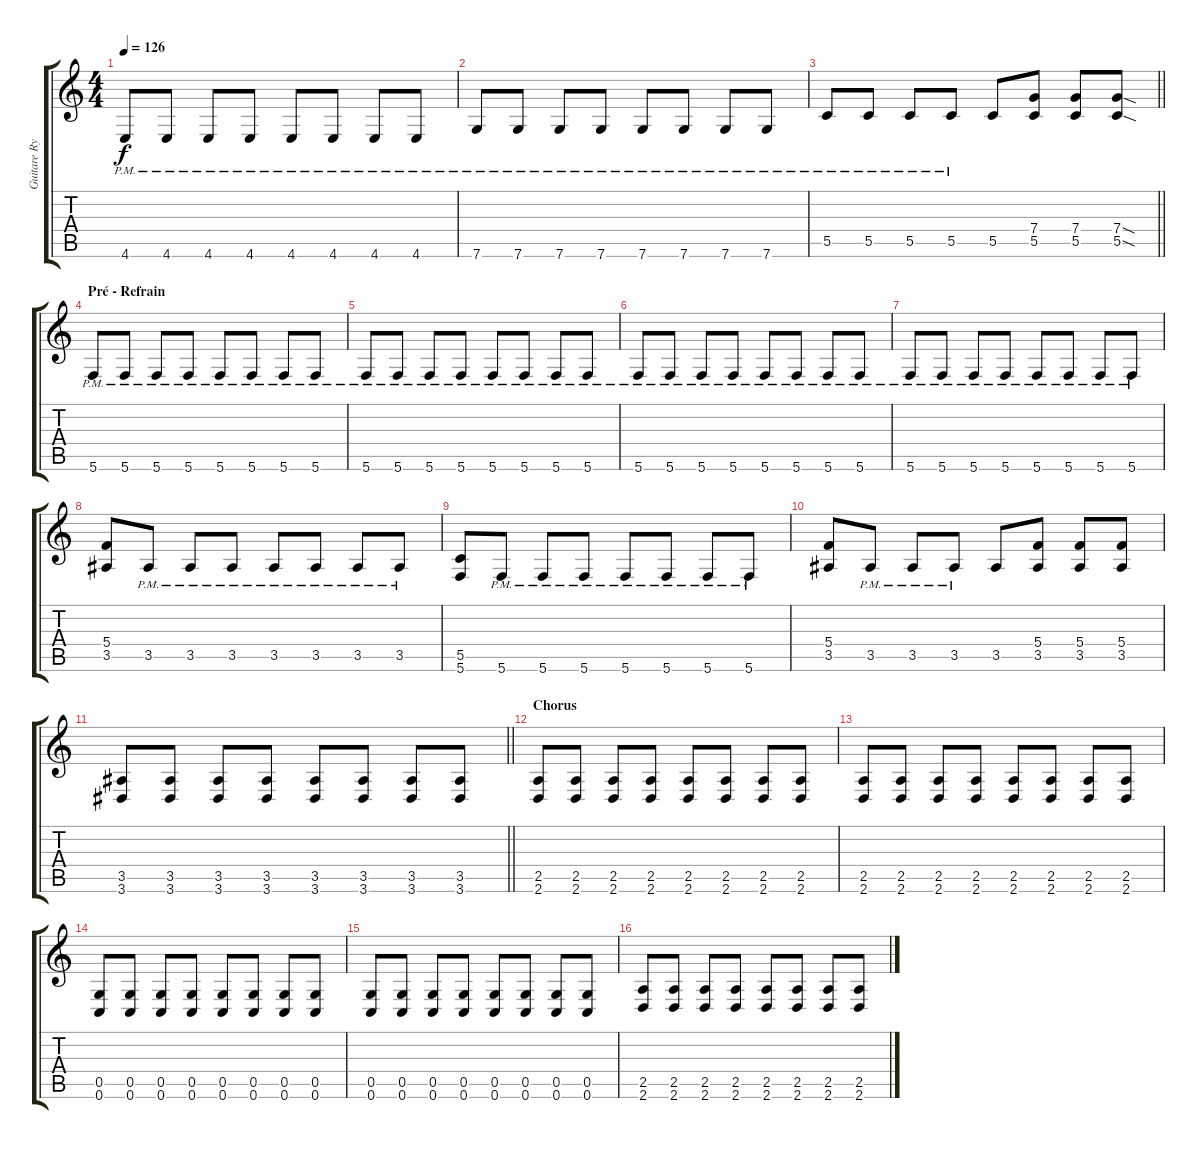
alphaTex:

\track ("Guitare Rythmique" "Guitare Ry") {instrument distortionguitar}
\staff {score tabs}
\tuning (D4 A3 F3 C3 G2 C2) {hide}
\ts (4 4)
\tempo 126
\clef g2
\ks c
4.6{pm}.8{dy f} 4.6{pm}.8 4.6{pm}.8 4.6{pm}.8 4.6{pm}.8 4.6{pm}.8 4.6{pm}.8 4.6{pm}.8 |
7.6{pm}.8 7.6{pm}.8 7.6{pm}.8 7.6{pm}.8 7.6{pm}.8 7.6{pm}.8 7.6{pm}.8 7.6{pm}.8 |
\barLineRight lightlight
5.5{pm}.8 5.5{pm}.8 5.5{pm}.8 5.5{pm}.8 5.5.8 (7.4 5.5).8 (7.4 5.5).8 (7.4{sod} 5.5{sod}).8 |
\section ("" "Pré - Refrain")
5.6{pm}.8 5.6{pm}.8 5.6{pm}.8 5.6{pm}.8 5.6{pm}.8 5.6{pm}.8 5.6{pm}.8 5.6{pm}.8 |
5.6{pm}.8 5.6{pm}.8 5.6{pm}.8 5.6{pm}.8 5.6{pm}.8 5.6{pm}.8 5.6{pm}.8 5.6{pm}.8 |
5.6{pm}.8 5.6{pm}.8 5.6{pm}.8 5.6{pm}.8 5.6{pm}.8 5.6{pm}.8 5.6{pm}.8 5.6{pm}.8 |
5.6{pm}.8 5.6{pm}.8 5.6{pm}.8 5.6{pm}.8 5.6{pm}.8 5.6{pm}.8 5.6{pm}.8 5.6{pm}.8 |
(5.4 3.5).8 3.5{pm}.8 3.5{pm}.8 3.5{pm}.8 3.5{pm}.8 3.5{pm}.8 3.5{pm}.8 3.5{pm}.8 |
(5.5 5.6).8 5.6{pm}.8 5.6{pm}.8 5.6{pm}.8 5.6{pm}.8 5.6{pm}.8 5.6{pm}.8 5.6{pm}.8 |
(5.4 3.5).8 3.5{pm}.8 3.5{pm}.8 3.5{pm}.8 3.5.8 (5.4 3.5).8 (5.4 3.5).8 (5.4 3.5).8 |
\barLineRight lightlight
(3.5 3.6).8 (3.5 3.6).8 (3.5 3.6).8 (3.5 3.6).8 (3.5 3.6).8 (3.5 3.6).8 (3.5 3.6).8 (3.5 3.6).8 |
\section ("" "Chorus")
(2.5 2.6).8 (2.5 2.6).8 (2.5 2.6).8 (2.5 2.6).8 (2.5 2.6).8 (2.5 2.6).8 (2.5 2.6).8 (2.5 2.6).8 |
(2.5 2.6).8 (2.5 2.6).8 (2.5 2.6).8 (2.5 2.6).8 (2.5 2.6).8 (2.5 2.6).8 (2.5 2.6).8 (2.5 2.6).8 |
(0.5 0.6).8 (0.5 0.6).8 (0.5 0.6).8 (0.5 0.6).8 (0.5 0.6).8 (0.5 0.6).8 (0.5 0.6).8 (0.5 0.6).8 |
(0.5 0.6).8 (0.5 0.6).8 (0.5 0.6).8 (0.5 0.6).8 (0.5 0.6).8 (0.5 0.6).8 (0.5 0.6).8 (0.5 0.6).8 |
(2.5 2.6).8 (2.5 2.6).8 (2.5 2.6).8 (2.5 2.6).8 (2.5 2.6).8 (2.5 2.6).8 (2.5 2.6).8 (2.5 2.6).8
